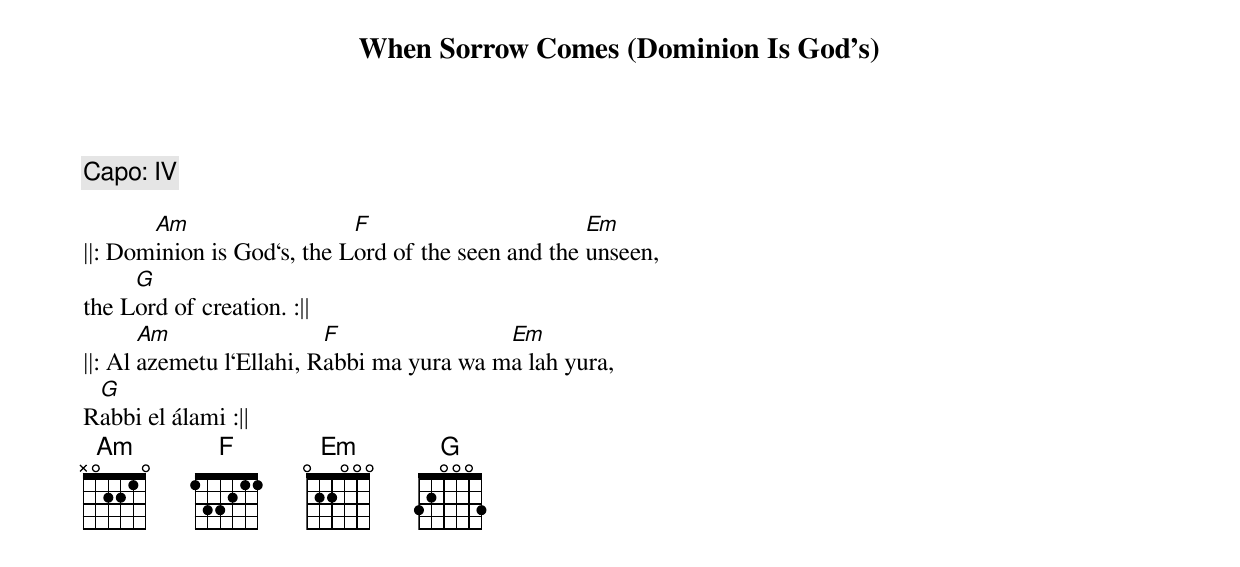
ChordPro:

{title: When Sorrow Comes (Dominion Is God's)}
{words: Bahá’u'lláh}
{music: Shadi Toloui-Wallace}
{c: Capo: IV}

||: Dom[Am]inion is God‘s, the L[F]ord of the seen and the [Em]unseen,
the L[G]ord of creation. :||
||: Al [Am]azemetu l‘Ellahi, R[F]abbi ma yura wa m[Em]a lah yura,
R[G]abbi el álami :||
